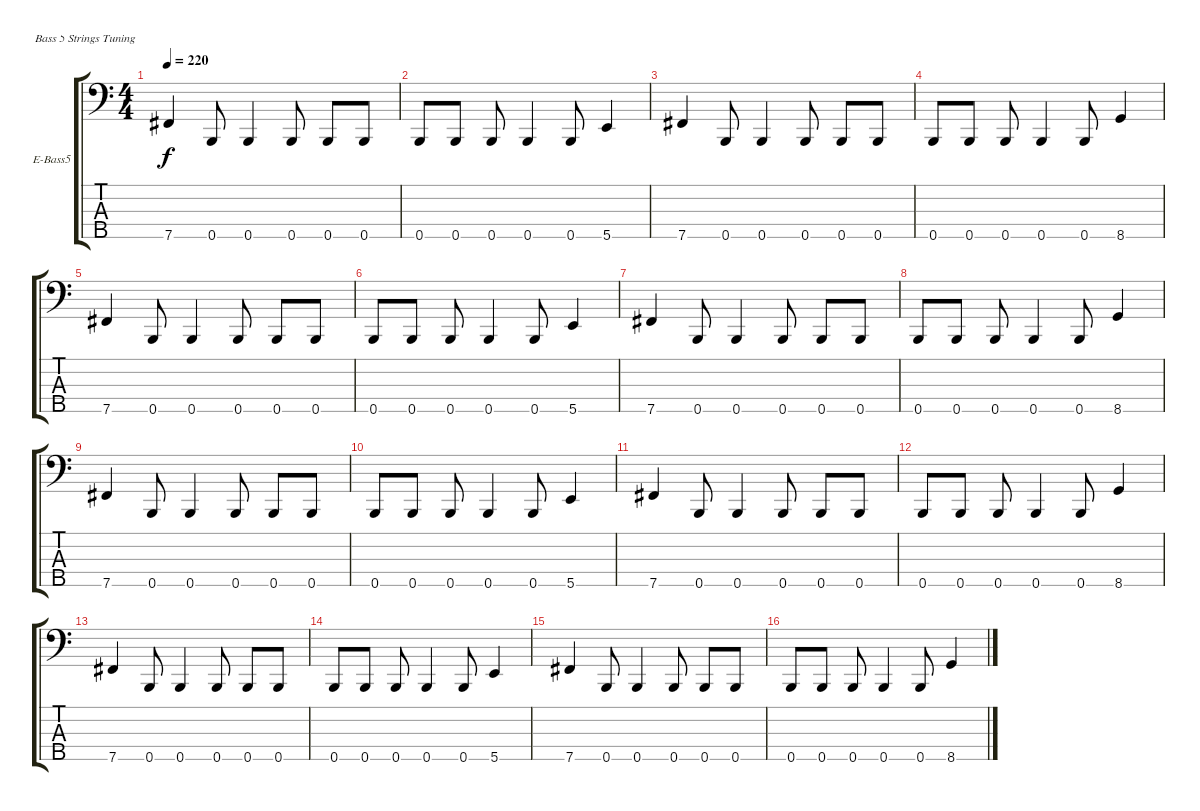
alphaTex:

\bracketExtendMode groupsimilarinstruments
\firstSystemTrackNameOrientation horizontal
\otherSystemsTrackNameOrientation horizontal
\track ("Bass" "E-Bass5") {instrument electricbassfinger}
\staff {score tabs}
\tuning (G2 D2 A1 E1 B0)
\ts (4 4)
\tempo 220
\clef f4
\ks c
7.5.4{dy f} 0.5.8 0.5.4 0.5.8 0.5.8 0.5.8 |
0.5.8 0.5.8 0.5.8 0.5.4 0.5.8 5.5.4 |
7.5.4 0.5.8 0.5.4 0.5.8 0.5.8 0.5.8 |
0.5.8 0.5.8 0.5.8 0.5.4 0.5.8 8.5.4 |
7.5.4 0.5.8 0.5.4 0.5.8 0.5.8 0.5.8 |
0.5.8 0.5.8 0.5.8 0.5.4 0.5.8 5.5.4 |
7.5.4 0.5.8 0.5.4 0.5.8 0.5.8 0.5.8 |
0.5.8 0.5.8 0.5.8 0.5.4 0.5.8 8.5.4 |
7.5.4 0.5.8 0.5.4 0.5.8 0.5.8 0.5.8 |
0.5.8 0.5.8 0.5.8 0.5.4 0.5.8 5.5.4 |
7.5.4 0.5.8 0.5.4 0.5.8 0.5.8 0.5.8 |
0.5.8 0.5.8 0.5.8 0.5.4 0.5.8 8.5.4 |
7.5.4 0.5.8 0.5.4 0.5.8 0.5.8 0.5.8 |
0.5.8 0.5.8 0.5.8 0.5.4 0.5.8 5.5.4 |
7.5.4 0.5.8 0.5.4 0.5.8 0.5.8 0.5.8 |
0.5.8 0.5.8 0.5.8 0.5.4 0.5.8 8.5.4
